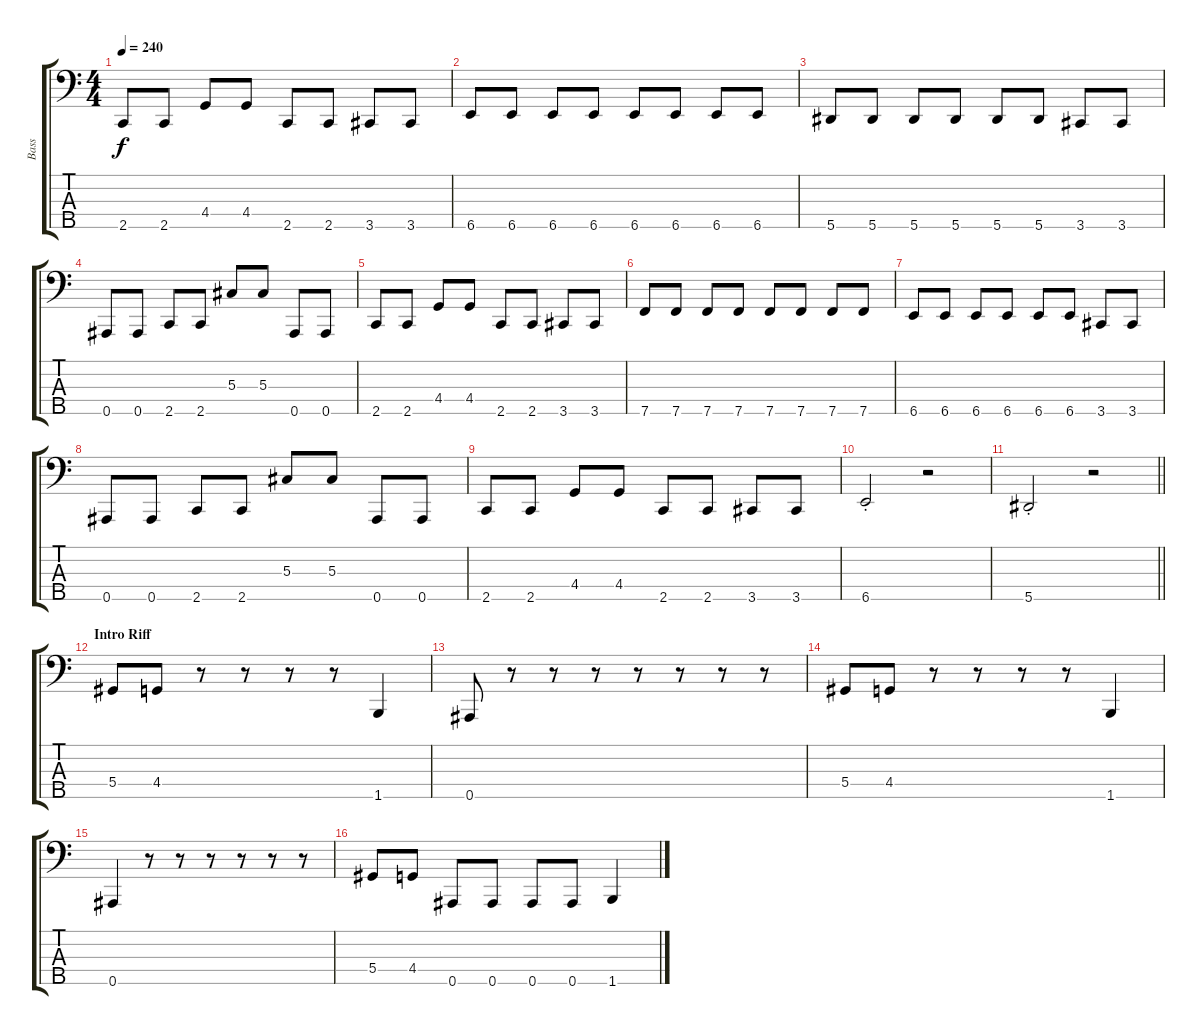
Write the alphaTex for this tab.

\track ("Bass " "Bass ") {instrument electricbassfinger}
\staff {score tabs}
\tuning (Gb2 Db2 Ab1 Eb1 Bb0) {hide}
\ts (4 4)
\tempo 240
\clef f4
\ks c
2.5.8{dy f} 2.5.8 4.4.8 4.4.8 2.5.8 2.5.8 3.5.8 3.5.8 |
6.5.8 6.5.8 6.5.8 6.5.8 6.5.8 6.5.8 6.5.8 6.5.8 |
5.5.8 5.5.8 5.5.8 5.5.8 5.5.8 5.5.8 3.5.8 3.5.8 |
0.5.8 0.5.8 2.5.8 2.5.8 5.3.8 5.3.8 0.5.8 0.5.8 |
2.5.8 2.5.8 4.4.8 4.4.8 2.5.8 2.5.8 3.5.8 3.5.8 |
7.5.8 7.5.8 7.5.8 7.5.8 7.5.8 7.5.8 7.5.8 7.5.8 |
6.5.8 6.5.8 6.5.8 6.5.8 6.5.8 6.5.8 3.5.8 3.5.8 |
0.5.8 0.5.8 2.5.8 2.5.8 5.3.8 5.3.8 0.5.8 0.5.8 |
2.5.8 2.5.8 4.4.8 4.4.8 2.5.8 2.5.8 3.5.8 3.5.8 |
6.5{st}.2 r.2 |
\barLineRight lightlight
5.5{st}.2 r.2 |
\section ("" "Intro Riff")
5.4.8 4.4.8 r.8 r.8 r.8 r.8 1.5.4 |
0.5.8 r.8 r.8 r.8 r.8 r.8 r.8 r.8 |
5.4.8 4.4.8 r.8 r.8 r.8 r.8 1.5.4 |
0.5.4 r.8 r.8 r.8 r.8 r.8 r.8 |
5.4.8 4.4.8 0.5.8 0.5.8 0.5.8 0.5.8 1.5.4
